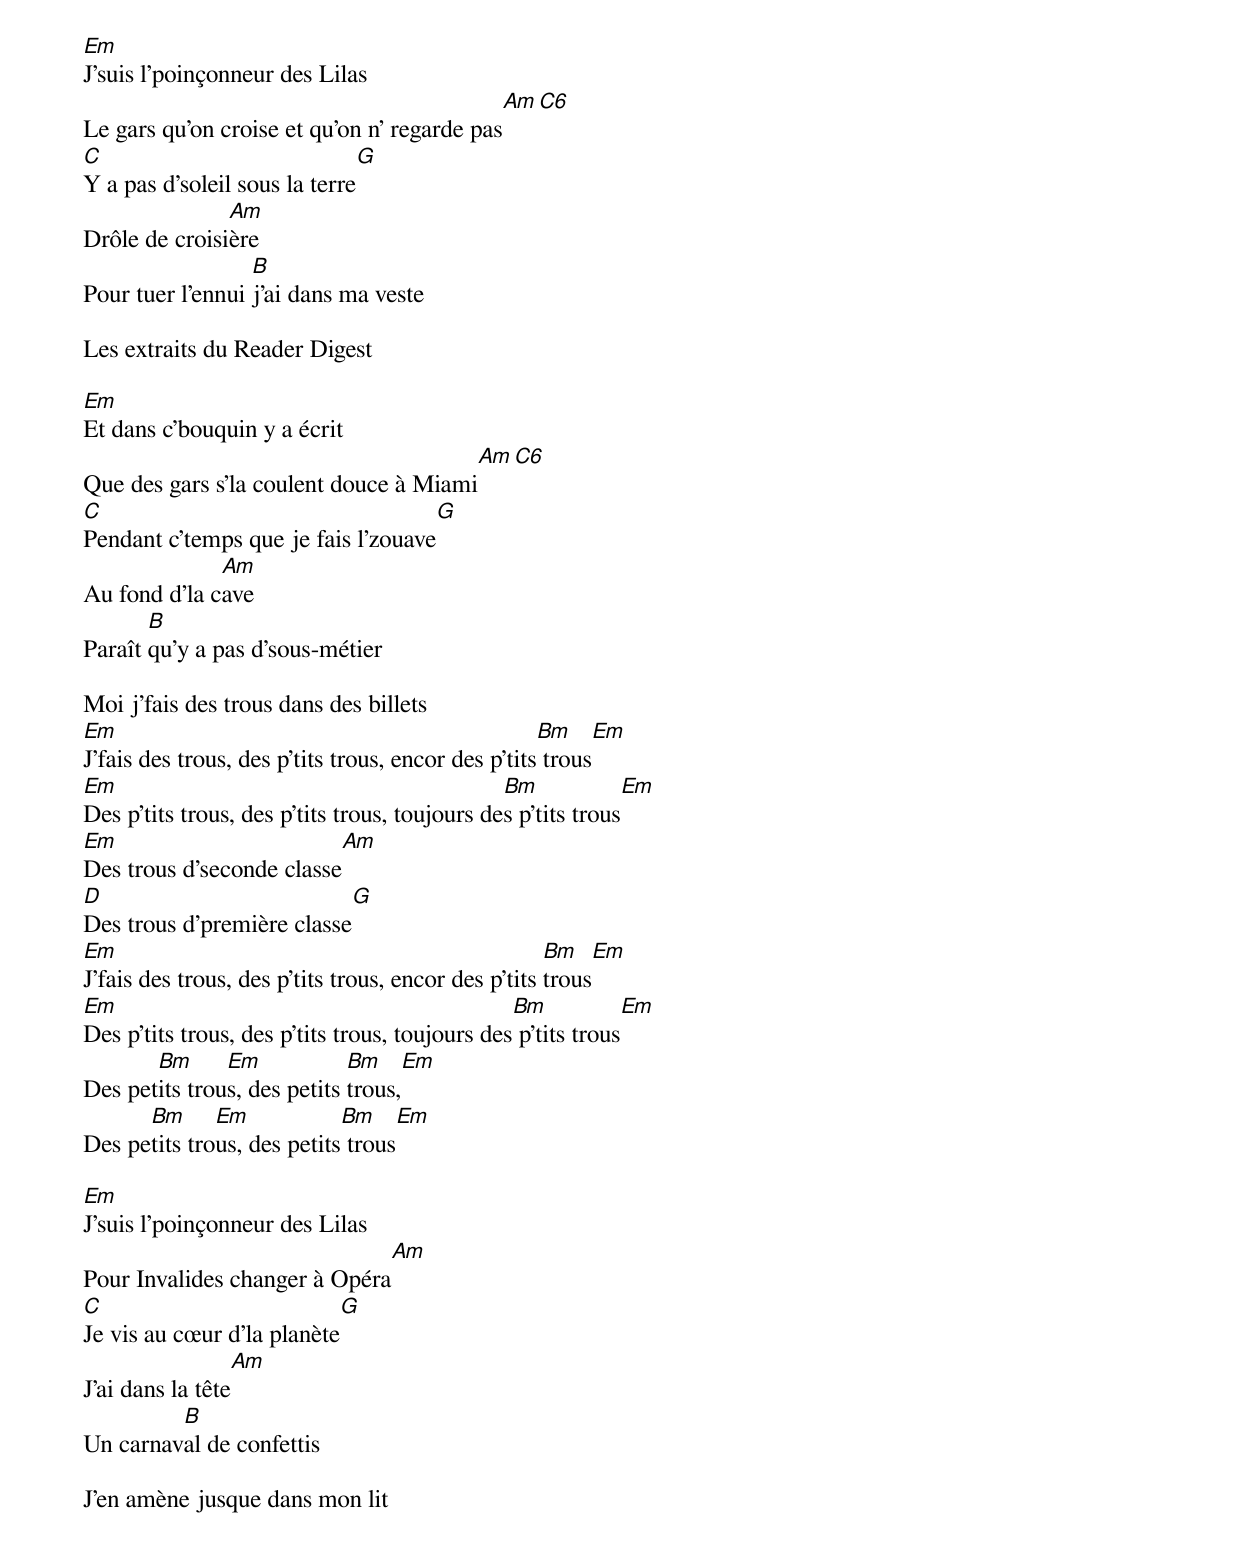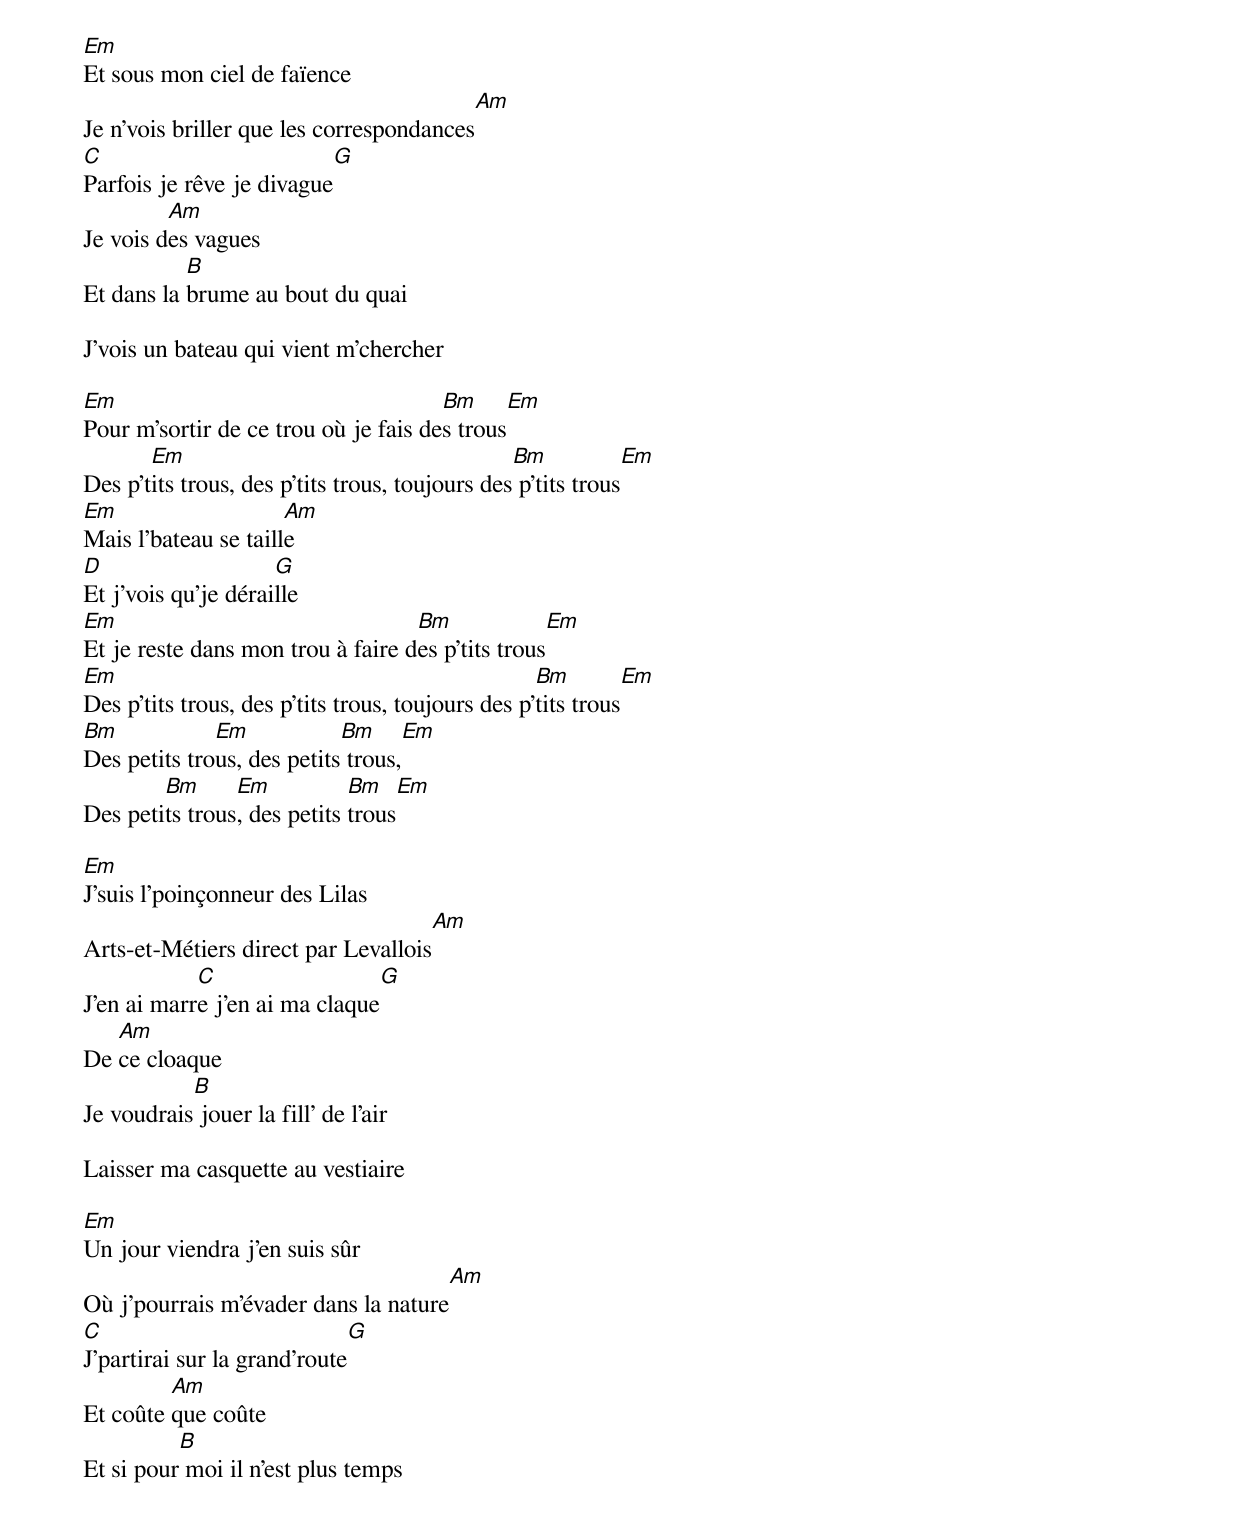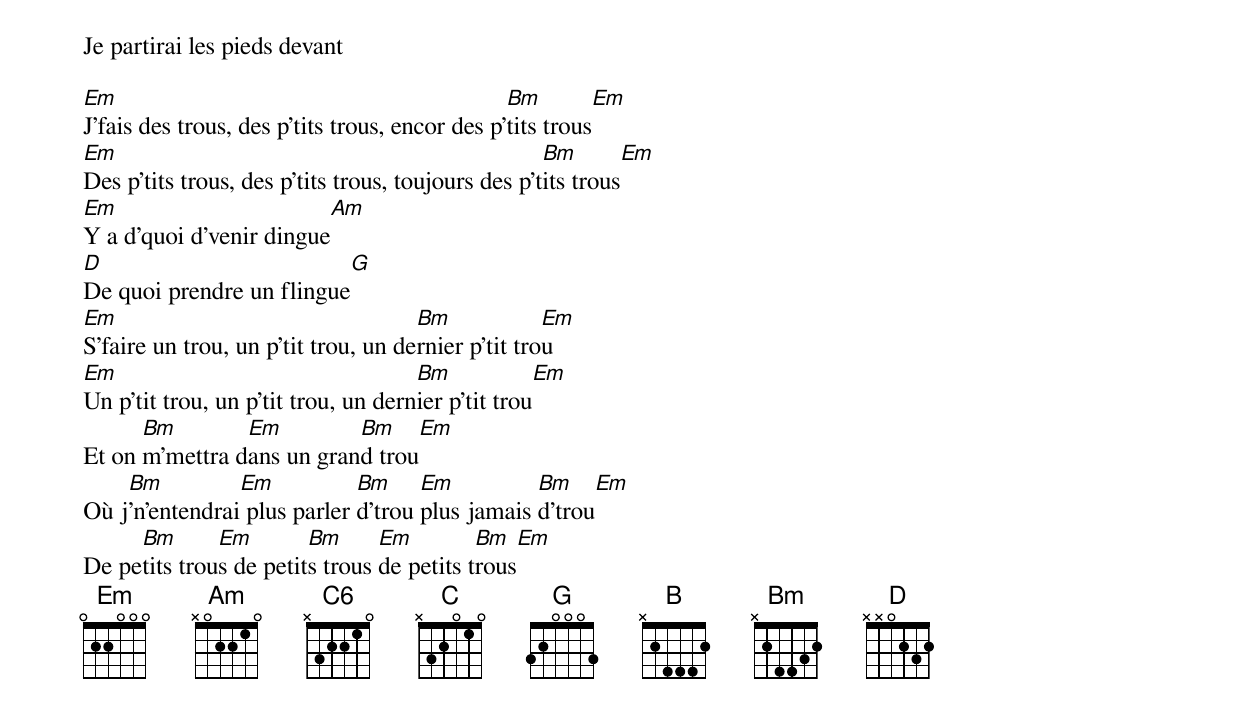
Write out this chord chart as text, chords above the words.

Em
J'suis l'poinçonneur des Lilas
                                                           Am C6
Le gars qu'on croise et qu'on n' regarde pas
C                                 G
Y a pas d'soleil sous la terre
               Am
Drôle de croisière
                  B
Pour tuer l'ennui j'ai dans ma veste

Les extraits du Reader Digest

Em
Et dans c'bouquin y a écrit
                                                      Am C6
Que des gars s'la coulent douce à Miami
C                                                 G
Pendant c'temps que je fais l'zouave
              Am
Au fond d'la cave
       B
Paraît qu'y a pas d'sous-métier

Moi j'fais des trous dans des billets
Em                                                  Bm               Em
J'fais des trous, des p'tits trous, encor des p'tits trous
Em                                             Bm                 Em
Des p'tits trous, des p'tits trous, toujours des p'tits trous
Em                             Am
Des trous d'seconde classe
D                                   G
Des trous d'première classe
Em                                                   Bm              Em
J'fais des trous, des p'tits trous, encor des p'tits trous
Em                                              Bm                 Em
Des p'tits trous, des p'tits trous, toujours des p'tits trous
       Bm      Em            Bm    Em
Des petits trous, des petits trous,
      Bm      Em            Bm        Em
Des petits trous, des petits trous

Em
J'suis l'poinçonneur des Lilas
                              Am
Pour Invalides changer à Opéra
C                          G
Je vis au cœur d'la planète
                  Am
J'ai dans la tête
         B
Un carnaval de confettis

J'en amène jusque dans mon lit

Em
Et sous mon ciel de faïence
                                                Am
Je n'vois briller que les correspondances
C                          G
Parfois je rêve je divague
         Am
Je vois des vagues
           B
Et dans la brume au bout du quai

J'vois un bateau qui vient m'chercher

Em                                    Bm                Em
Pour m'sortir de ce trou où je fais des trous
       Em                                       Bm                         Em
Des p'tits trous, des p'tits trous, toujours des p'tits trous
Em                    Am
Mais l'bateau se taille
D                    G
Et j'vois qu'je déraille
Em                                 Bm                     Em
Et je reste dans mon trou à faire des p'tits trous
Em                                                 Bm                      Em
Des p'tits trous, des p'tits trous, toujours des p'tits trous
Bm            Em            Bm        Em
Des petits trous, des petits trous,
        Bm      Em           Bm        Em
Des petits trous, des petits trous

Em
J'suis l'poinçonneur des Lilas
                                             Am
Arts-et-Métiers direct par Levallois
            C                      G
J'en ai marre j'en ai ma claque
   Am
De ce cloaque
           B
Je voudrais jouer la fill' de l'air

Laisser ma casquette au vestiaire

Em
Un jour viendra j'en suis sûr
                                        Am
Où j'pourrais m'évader dans la nature
C                             G
J'partirai sur la grand'route
         Am
Et coûte que coûte
          B
Et si pour moi il n'est plus temps

Je partirai les pieds devant

Em                                              Bm                    Em
J'fais des trous, des p'tits trous, encor des p'tits trous
Em                                                  Bm                    Em
Des p'tits trous, des p'tits trous, toujours des p'tits trous
Em                       Am
Y a d'quoi d'venir dingue
D                         G
De quoi prendre un flingue
Em                                   Bm             Em
S'faire un trou, un p'tit trou, un dernier p'tit trou
Em                                   Bm               Em
Un p'tit trou, un p'tit trou, un dernier p'tit trou
      Bm        Em         Bm          Em
Et on m'mettra dans un grand trou
    Bm          Em           Bm     Em          Bm              Em
Où j'n'entendrai plus parler d'trou plus jamais d'trou
     Bm       Em        Bm      Em         Bm    Em
De petits trous de petits trous de petits trous
